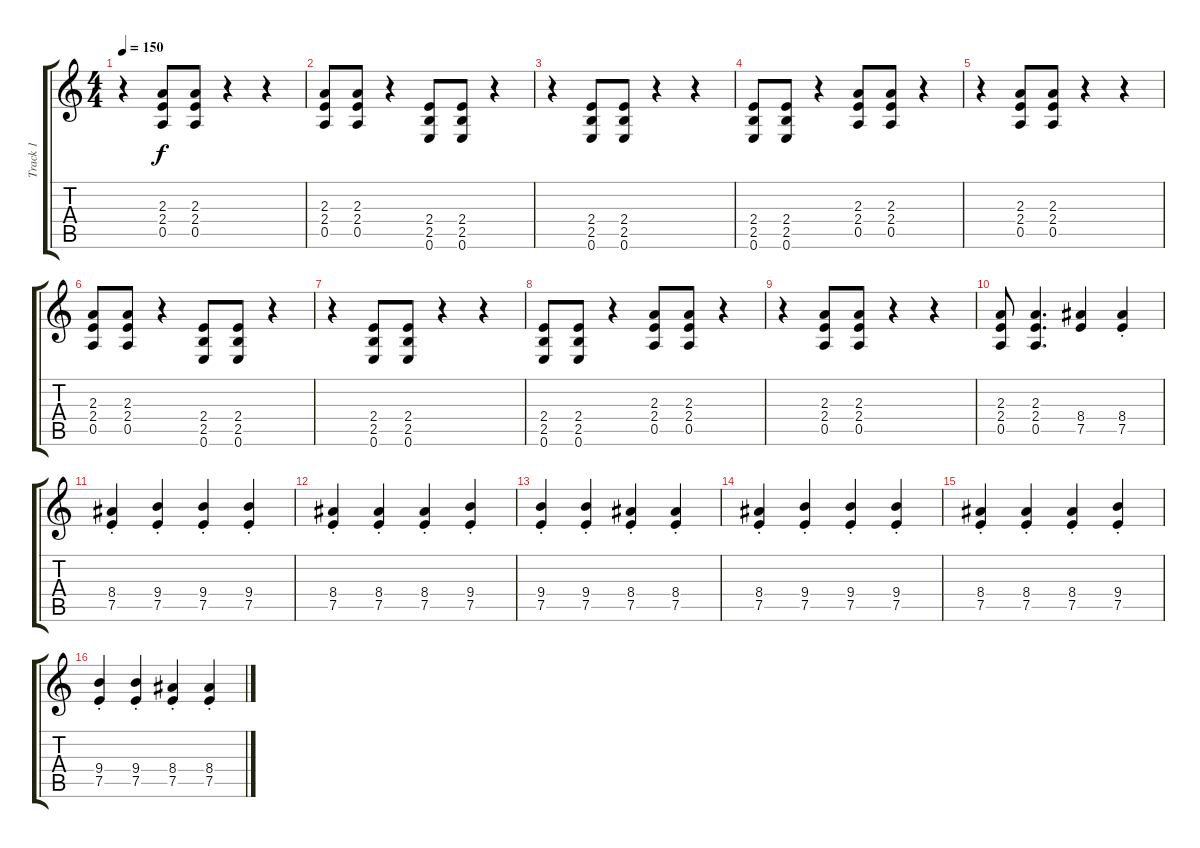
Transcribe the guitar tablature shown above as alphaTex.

\track ("Track 1" "Track 1") {instrument distortionguitar}
\staff {score tabs}
\tuning (E4 B3 G3 D3 A2 E2) {hide}
\ts (4 4)
\tempo 150
\clef g2
\ks c
r.4{dy f} (2.3 2.4 0.5).8 (2.3 2.4 0.5).8 r.4 r.4 |
(2.3 2.4 0.5).8 (2.3 2.4 0.5).8 r.4 (2.4 2.5 0.6).8 (2.4 2.5 0.6).8 r.4 |
r.4 (2.4 2.5 0.6).8 (2.4 2.5 0.6).8 r.4 r.4 |
(2.4 2.5 0.6).8 (2.4 2.5 0.6).8 r.4 (2.3 2.4 0.5).8 (2.3 2.4 0.5).8 r.4 |
r.4 (2.3 2.4 0.5).8 (2.3 2.4 0.5).8 r.4 r.4 |
(2.3 2.4 0.5).8 (2.3 2.4 0.5).8 r.4 (2.4 2.5 0.6).8 (2.4 2.5 0.6).8 r.4 |
r.4 (2.4 2.5 0.6).8 (2.4 2.5 0.6).8 r.4 r.4 |
(2.4 2.5 0.6).8 (2.4 2.5 0.6).8 r.4 (2.3 2.4 0.5).8 (2.3 2.4 0.5).8 r.4 |
r.4 (2.3 2.4 0.5).8 (2.3 2.4 0.5).8 r.4 r.4 |
(2.3 2.4 0.5).8 (2.3 2.4 0.5).4{d} (8.4 7.5).4 (8.4{st} 7.5{st}).4 |
(8.4{st} 7.5{st}).4 (9.4 7.5{st}).4 (9.4{st} 7.5{st}).4 (9.4{st} 7.5{st}).4 |
(8.4 7.5{st}).4 (8.4{st} 7.5{st}).4 (8.4{st} 7.5{st}).4 (9.4 7.5{st}).4 |
(9.4{st} 7.5{st}).4 (9.4{st} 7.5{st}).4 (8.4 7.5{st}).4 (8.4{st} 7.5{st}).4 |
(8.4{st} 7.5{st}).4 (9.4 7.5{st}).4 (9.4{st} 7.5{st}).4 (9.4{st} 7.5{st}).4 |
(8.4 7.5{st}).4 (8.4{st} 7.5{st}).4 (8.4{st} 7.5{st}).4 (9.4 7.5{st}).4 |
(9.4{st} 7.5{st}).4 (9.4{st} 7.5{st}).4 (8.4 7.5{st}).4 (8.4{st} 7.5{st}).4
